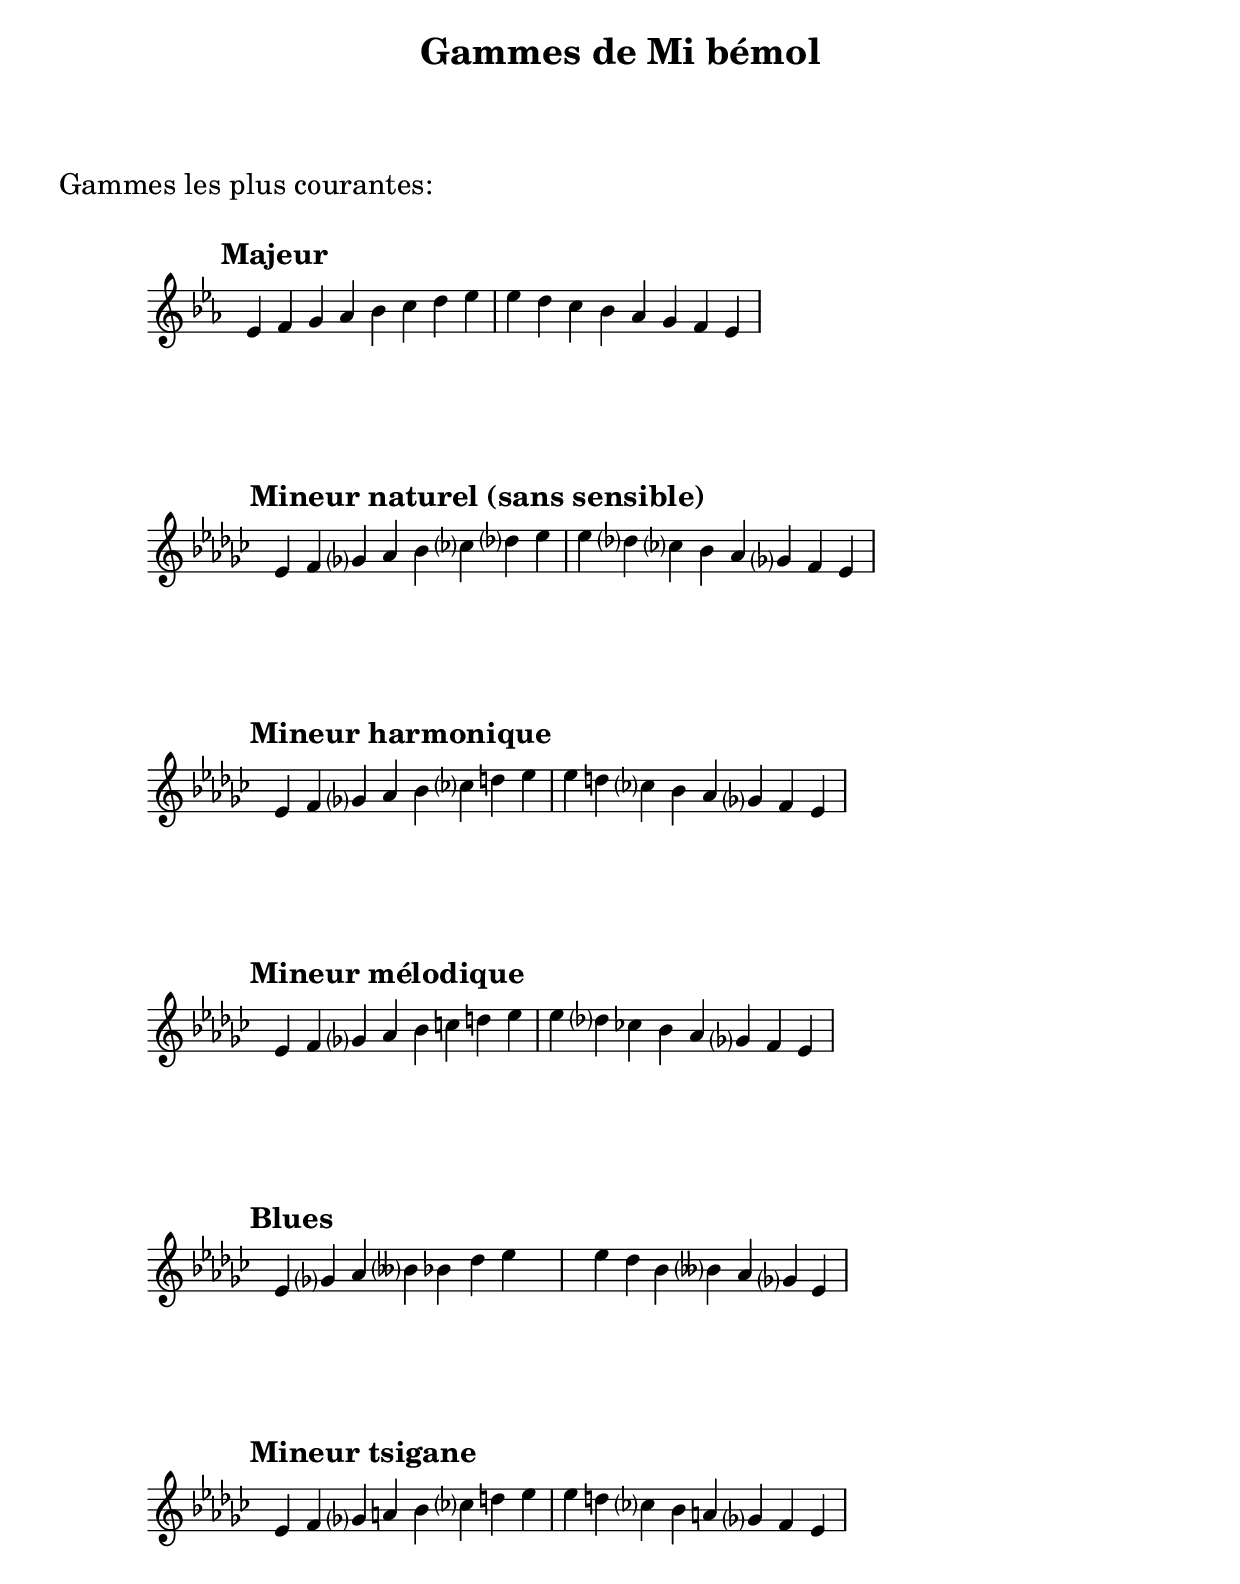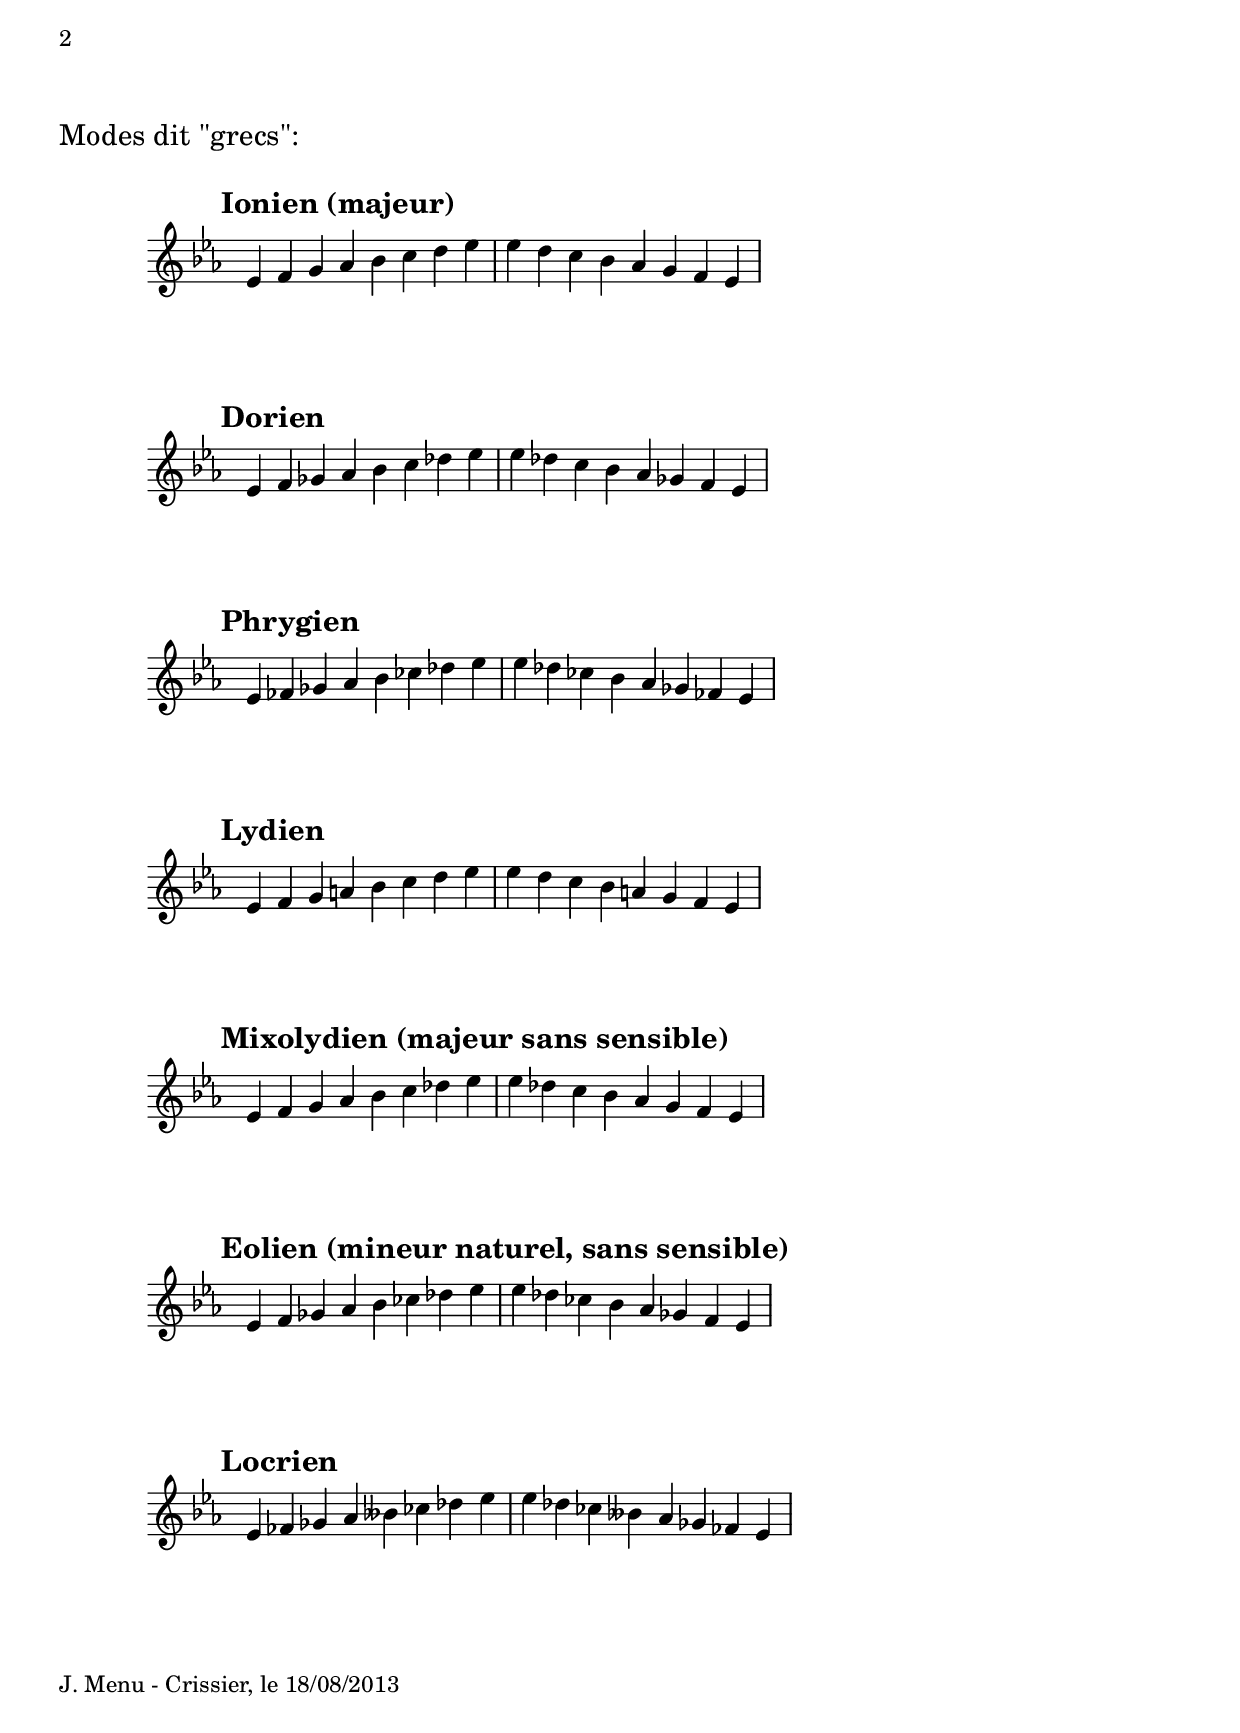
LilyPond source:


% -------------------------------------------------------------------------

\include "../CommonSettings.ly"


% -------------------------------------------------------------------------

\header{
  title = "Gammes de Mi bémol"
  subtitle = " "
}


% -------------------------------------------------------------------------

\markup \vspace #2

\markup {\huge "Gammes les plus courantes:"}

\markup \vspace #1


% -------------------------------------------------------------------------
% Some usual scales
% -------------------------------------------------------------------------


eesMajor = {
  \new Staff {
    \clef treble
    \key ees \major
    \myStaffAndTimeSettings
    \myTempoMark #2.0 #"Majeur"
    \transpose c ees 
    \relative c' {
      \CMajorScale
    }
  }
}


% -------------------------------------------------------------------------

eesNaturalMinor = {
  \new Staff {
    \clef treble
    \key ees \minor
    \myStaffAndTimeSettings
    \myTempoMark #2.0 #"Mineur naturel (sans sensible)"
    \transpose c ees 
    \relative c' {
      \CNaturalMinorScale
    }
  }
}


% -------------------------------------------------------------------------

eesHarmonicMinor = {
  \new Staff {
    \clef treble
    \key ees \minor
    \myStaffAndTimeSettings
    \myTempoMark #2.0 #"Mineur harmonique"
    \transpose c ees 
    \relative c' {
      \CHarmonicMinorScale
    }
  }
}


% -------------------------------------------------------------------------

eesMelodicMinor = {
  \new Staff {
    \clef treble
    \key ees \minor
    \myStaffAndTimeSettings
    \myTempoMark #2.0 #"Mineur mélodique"
    \transpose c ees 
    \relative c' {
      \CMelodicMinorScale
    }
  }
}


% -------------------------------------------------------------------------

eesDorianMinor = {
  \new Staff {
    \clef treble
    \key ees \minor
    \myStaffAndTimeSettings
    \myTempoMark #2.0 #"Mineur dorien"
    \transpose c ees 
    \relative c' {
      \CDorianMinorScale
    }
  }
}


% -------------------------------------------------------------------------

eesPhrygianMinor = {
  \new Staff {
    \clef treble
    \key ees \minor
    \myStaffAndTimeSettings
    \myTempoMark #2.0 #"Mineur phrygien"
    \transpose c ees 
    \relative c' {
      \CPhrygianMinorScale
    }
  }
}


% -------------------------------------------------------------------------

eesBlues = {
  \new Staff {
    \clef treble
    \key ees \minor
    \myStaffAndTimeSettings
    \myTempoMark #2.0 #"Blues"
    \transpose c ees 
    \relative c' {
      \CBluesScale
    }
  }
}


% -------------------------------------------------------------------------

eesGypsyMinor = {
  \new Staff {
    \clef treble
    \key ees \minor
    \myStaffAndTimeSettings
    \myTempoMark #2.0 #"Mineur tsigane"
    \transpose c ees 
    \relative c' {
      \CGypsyScale
    }
  }
}


% -------------------------------------------------------------------------
% The so-called "greek" modes, built from the white keys of the piano
% -------------------------------------------------------------------------


eesIonian = {
  \new Staff {
    \clef treble
    \key ees \major
    \myStaffAndTimeSettings
    \myTempoMark #2.0 #"Ionien (majeur)"
    \transpose c ees 
    \relative c' {
      \CIonianScale
    }
  }
}


eesDorian = {
  \new Staff {
    \clef treble
    \key ees \major
    \myStaffAndTimeSettings
    \myTempoMark #2.0 #"Dorien"
    \transpose d ees 
    \relative c' {
      \DDorianScale
    }
  }
}


eesPhrygian = {
  \new Staff {
    \clef treble
    \key ees \major
    \myStaffAndTimeSettings
    \myTempoMark #2.0 #"Phrygien"
    \transpose e ees 
    \relative c' {
      \EPhrygianScale
    }
  }
}


eesLydian = {
  \new Staff {
    \clef treble
    \key ees \major
    \myStaffAndTimeSettings
    \myTempoMark #2.0 #"Lydien"
    \transpose f ees 
    \relative c' {
      \FLydianScale
    }
  }
}


eesMixolydian = {
  \new Staff {
    \clef treble
    \key ees \major
    \myStaffAndTimeSettings
    \myTempoMark #2.0 #"Mixolydien (majeur sans sensible)"
    \transpose g, ees 
    \relative c' {
      \GMixolydianScale
    }
  }
}


eesEolian = {
  \new Staff {
    \clef treble
    \key ees \major
    \myStaffAndTimeSettings
    \myTempoMark #2.0 #"Eolien (mineur naturel, sans sensible)"
    \transpose a, ees 
    \relative c' {
      \AEolianScale
    }
  }
}


eesLocrian = {
  \new Staff {
    \clef treble
    \key ees \major
    \myStaffAndTimeSettings
    \myTempoMark #2.0 #"Locrien"
    \transpose b, ees 
    \relative c' {
      \BLocrianScale
    }
  }
}


% -------------------------------------------------------------------------

\score {
  \eesMajor
}

\score {
  \eesNaturalMinor
}

\score {
  \eesHarmonicMinor
}

\score {
  \eesMelodicMinor
}

\score {
  \eesBlues
}

\score {
  \eesGypsyMinor
}


% -------------------------------------------------------------------------

\markup \vspace #2

\pageBreak

\markup \vspace #2

\markup {\huge "Modes dit \"grecs\":"}

\markup \vspace #1


% -------------------------------------------------------------------------

\score {
  \eesIonian
}

\score {
  \eesDorian
}

\score {
  \eesPhrygian
}

\score {
  \eesLydian
}

\score {
  \eesMixolydian
}

\score {
  \eesEolian
}

\score {
  \eesLocrian
}


% -------------------------------------------------------------------------


\markup \vspace #2
\markup {J. Menu - Crissier, le 18/08/2013}
